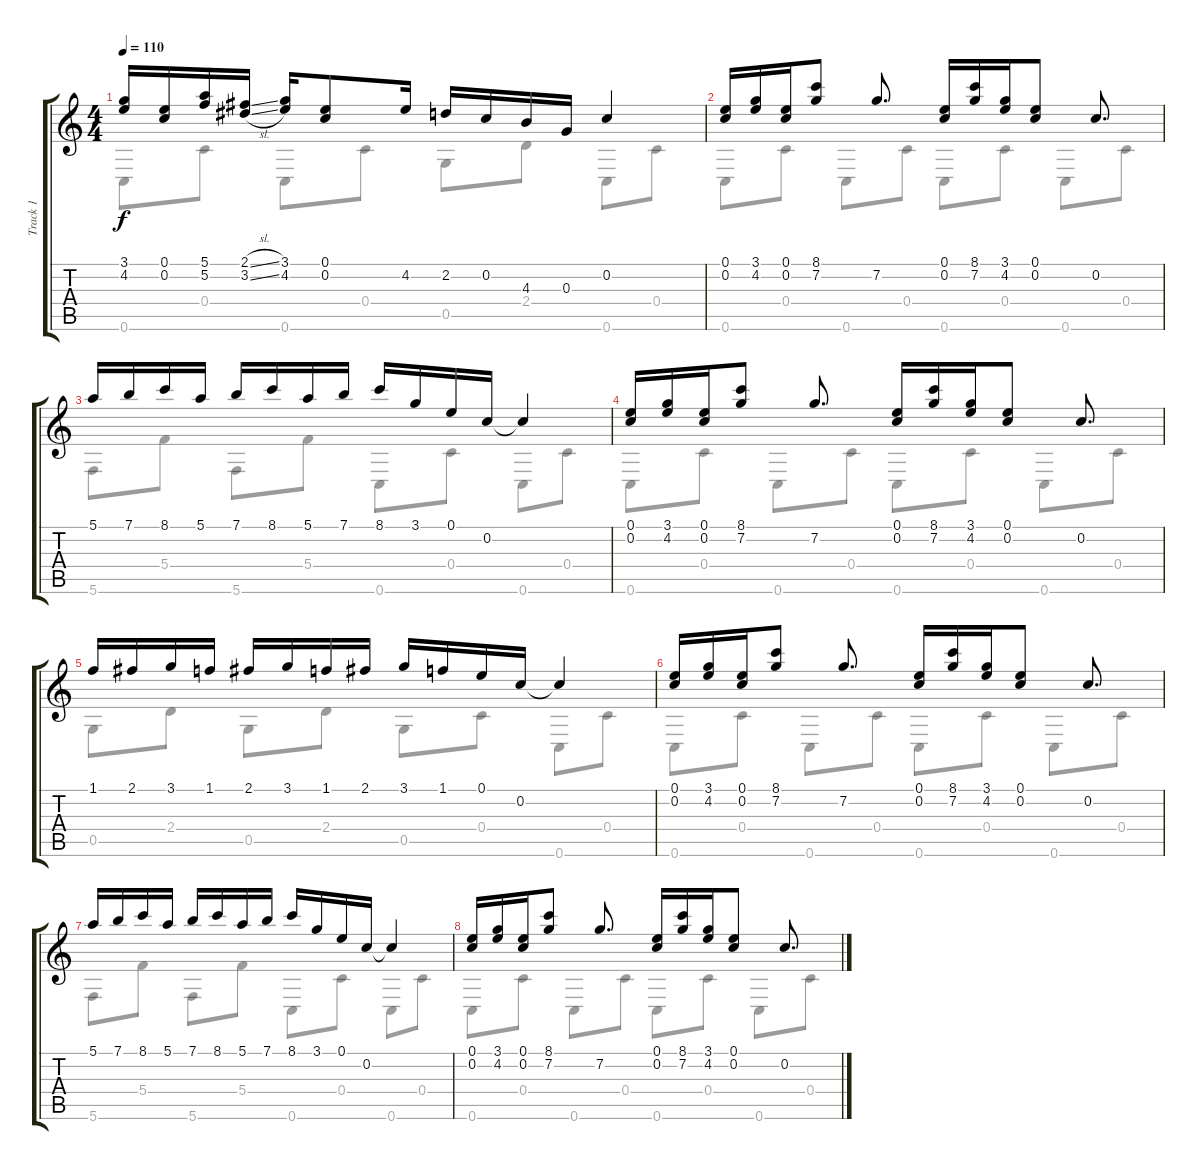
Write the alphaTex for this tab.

\track ("Track 1" "Track 1") {instrument acousticguitarsteel}
\staff {score tabs}
\tuning (E4 C4 G3 C3 G2 C2) {hide}
\voice
\ts (4 4)
\tempo 110
\clef g2
\ks c
(3.1 4.2).16{dy f} (0.1 0.2).16 (5.1 5.2).16 (2.1{sl} 3.2{sl}).16 (3.1 4.2).16 (0.1 0.2).8 4.2.16 2.2.16 0.2.16 4.3.16 0.3.16 0.2.4 |
(0.1 0.2).16 (3.1 4.2).16 (0.1 0.2).16 (8.1 7.2).8 7.2.8{d} (0.1 0.2).16 (8.1 7.2).16 (3.1 4.2).16 (0.1 0.2).8 0.2.8{d} |
5.1.16 7.1.16 8.1.16 5.1.16 7.1.16 8.1.16 5.1.16 7.1.16 8.1.16 3.1.16 0.1.16 0.2.16 0.2{t}.4 |
(0.1 0.2).16 (3.1 4.2).16 (0.1 0.2).16 (8.1 7.2).8 7.2.8{d} (0.1 0.2).16 (8.1 7.2).16 (3.1 4.2).16 (0.1 0.2).8 0.2.8{d} |
1.1.16 2.1.16 3.1.16 1.1.16 2.1.16 3.1.16 1.1.16 2.1.16 3.1.16 1.1.16 0.1.16 0.2.16 0.2{t}.4 |
(0.1 0.2).16 (3.1 4.2).16 (0.1 0.2).16 (8.1 7.2).8 7.2.8{d} (0.1 0.2).16 (8.1 7.2).16 (3.1 4.2).16 (0.1 0.2).8 0.2.8{d} |
5.1.16 7.1.16 8.1.16 5.1.16 7.1.16 8.1.16 5.1.16 7.1.16 8.1.16 3.1.16 0.1.16 0.2.16 0.2{t}.4 |
(0.1 0.2).16 (3.1 4.2).16 (0.1 0.2).16 (8.1 7.2).8 7.2.8{d} (0.1 0.2).16 (8.1 7.2).16 (3.1 4.2).16 (0.1 0.2).8 0.2.8{d}
\voice
\clef g2
\ottava regular
\simile none
\ks c
0.6.8{dy f} 0.4.8 0.6.8 0.4.8 0.5.8 2.4.8 0.6.8 0.4.8 |
0.6.8 0.4.8 0.6.8 0.4.8 0.6.8 0.4.8 0.6.8 0.4.8 |
5.6.8 5.4.8 5.6.8 5.4.8 0.6.8 0.4.8 0.6.8 0.4.8 |
0.6.8 0.4.8 0.6.8 0.4.8 0.6.8 0.4.8 0.6.8 0.4.8 |
0.5.8 2.4.8 0.5.8 2.4.8 0.5.8 0.4.8 0.6.8 0.4.8 |
0.6.8 0.4.8 0.6.8 0.4.8 0.6.8 0.4.8 0.6.8 0.4.8 |
5.6.8 5.4.8 5.6.8 5.4.8 0.6.8 0.4.8 0.6.8 0.4.8 |
0.6.8 0.4.8 0.6.8 0.4.8 0.6.8 0.4.8 0.6.8 0.4.8
